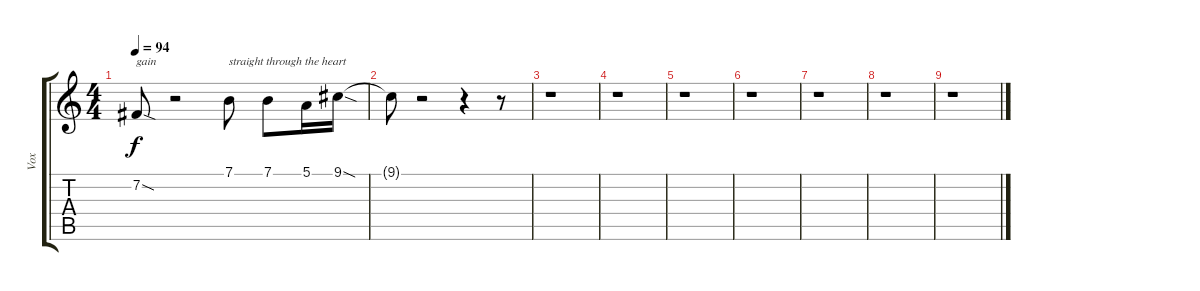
\track ("Vox" "Vox") {instrument violin}
\staff {score tabs}
\tuning (E4 B3 G3 D3 A2 E2) {hide}
\ts (4 4)
\tempo 94
\clef g2
\ks c
7.2{sod}.8{txt "gain" dy f} r.2 7.1.8{txt "straight through the heart"} 7.1.8 5.1.16 9.1{sod}.16 |
9.1{t}.8 r.2 r.4 r.8 |
r.1 |
r.1 |
r.1 |
r.1 |
r.1 |
r.1 |
r.1
